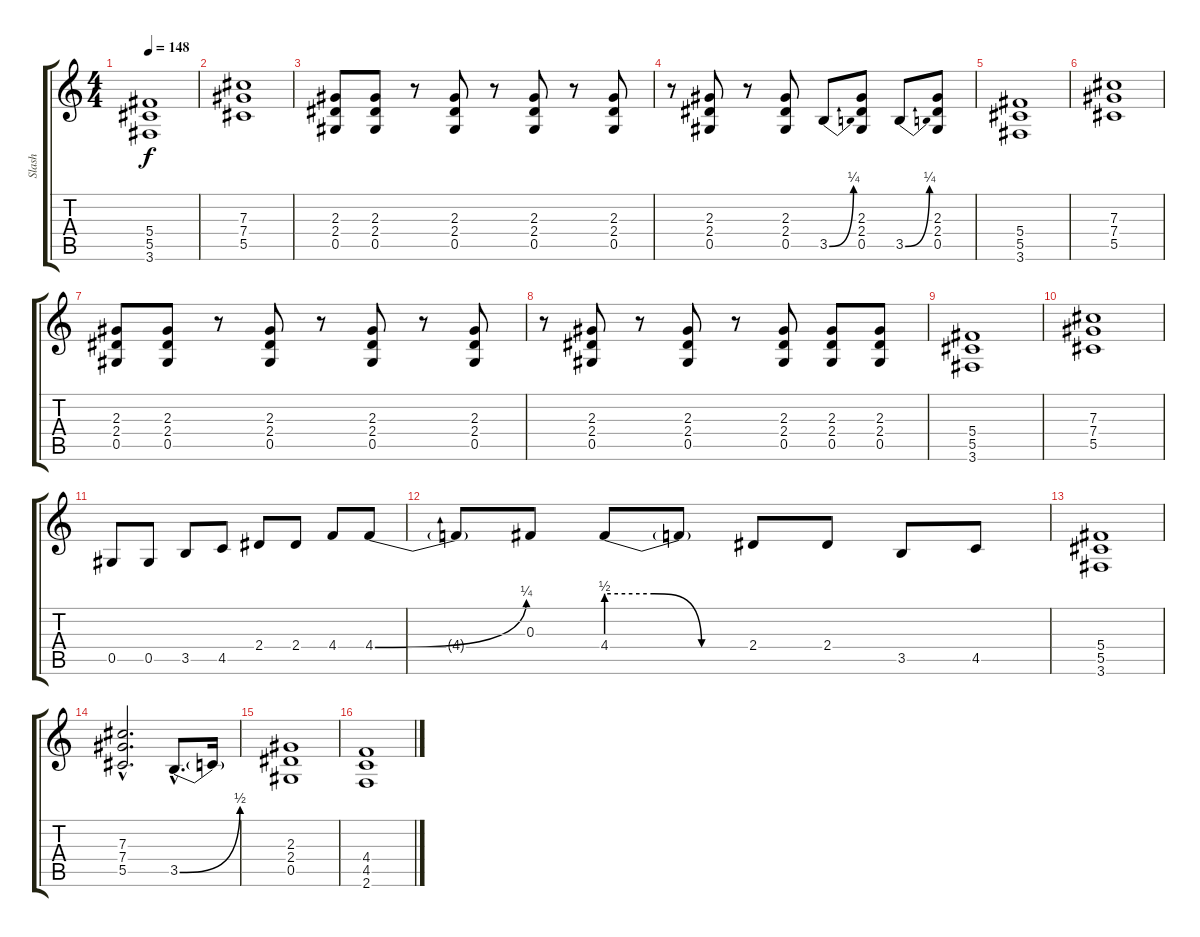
\track ("Slash" "Slash") {instrument distortionguitar}
\staff {score tabs}
\tuning (Eb4 Bb3 Gb3 Db3 Ab2 Eb2) {hide}
\ts (4 4)
\tempo 148
\clef g2
\ks c
(5.4 5.5 3.6).1{dy f} |
(7.3 7.4 5.5).1 |
(2.3 2.4 0.5).8 (2.3 2.4 0.5).8 r.8 (2.3 2.4 0.5).8 r.8 (2.3 2.4 0.5).8 r.8 (2.3 2.4 0.5).8 |
r.8 (2.3 2.4 0.5).8 r.8 (2.3 2.4 0.5).8 3.5{be (bend 0 0 60 1)}.8 (2.3 2.4 0.5).8 3.5{be (bend 0 0 60 1)}.8 (2.3 2.4 0.5).8 |
(5.4 5.5 3.6).1 |
(7.3 7.4 5.5).1 |
(2.3 2.4 0.5).8 (2.3 2.4 0.5).8 r.8 (2.3 2.4 0.5).8 r.8 (2.3 2.4 0.5).8 r.8 (2.3 2.4 0.5).8 |
r.8 (2.3 2.4 0.5).8 r.8 (2.3 2.4 0.5).8 r.8 (2.3 2.4 0.5).8 (2.3 2.4 0.5).8 (2.3 2.4 0.5).8 |
(5.4 5.5 3.6).1 |
(7.3 7.4 5.5).1 |
0.5.8 0.5.8 3.5.8 4.5.8 2.4.8 2.4.8 4.4.8 4.4{be (bend 0 0 60 1)}.8 |
4.4{t}.8 0.3.8 4.4{be (custom 0 2 20 2 40 0 60 0)}.8 4.4{t}.8 2.4.8 2.4.8 3.5.8 4.5.8 |
(5.4 5.5 3.6).1 |
(7.3{hac} 7.4{hac} 5.5{hac}).2{d} 3.5{be (bend 0 0 60 2) hac}.8{d} 3.5{t}.16 |
(2.3 2.4 0.5).1 |
(4.4 4.5 2.6).1
